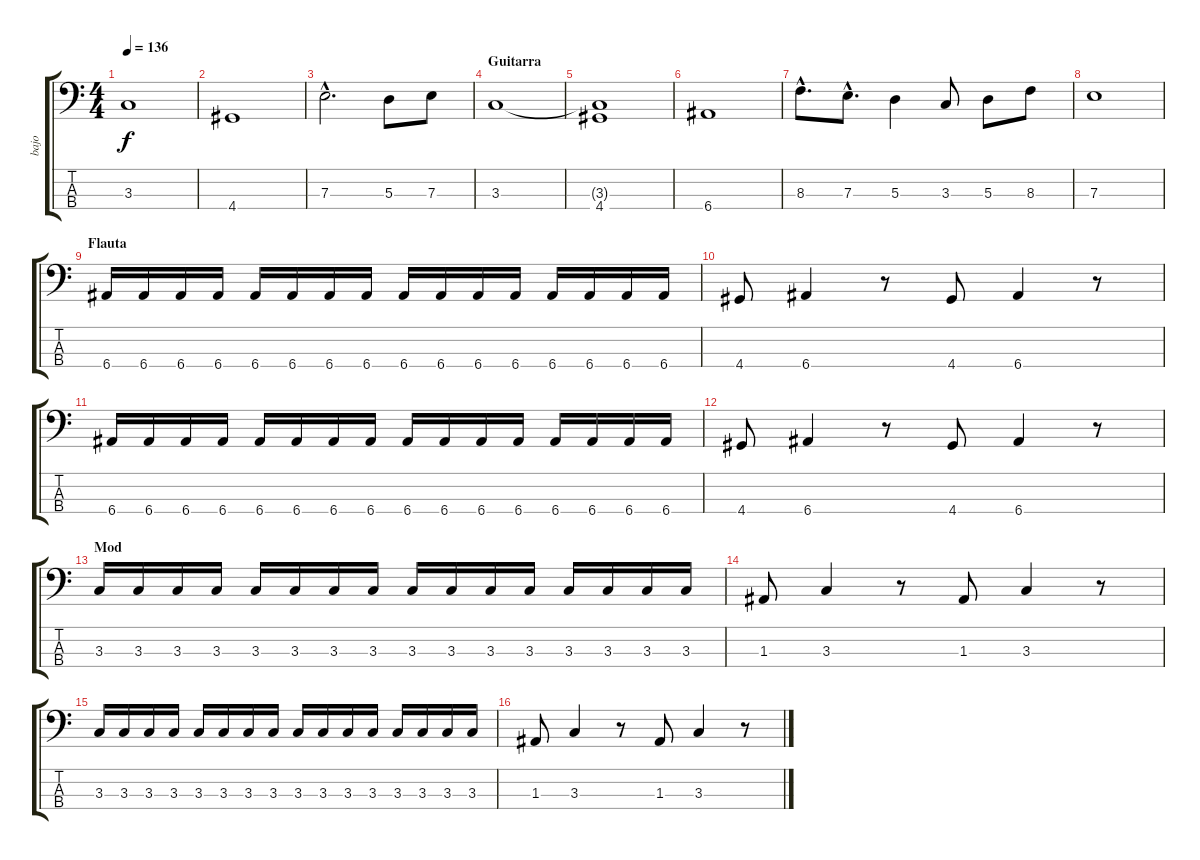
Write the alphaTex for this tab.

\track ("bajo" "bajo") {instrument electricbassfinger}
\staff {score tabs}
\tuning (G2 D2 A1 E1) {hide}
\ts (4 4)
\tempo 136
\clef f4
\ks c
3.3.1{dy f} |
4.4.1 |
7.3{hac}.2{d} 5.3.8 7.3.8 |
\section ("" "Guitarra")
3.3.1 |
(3.3{t} 4.4).1 |
6.4.1 |
8.3{hac}.8{d} 7.3{hac}.8{d} 5.3.4 3.3.8 5.3.8 8.3.8 |
7.3.1 |
\section ("" "Flauta")
6.4.16 6.4.16 6.4.16 6.4.16 6.4.16 6.4.16 6.4.16 6.4.16 6.4.16 6.4.16 6.4.16 6.4.16 6.4.16 6.4.16 6.4.16 6.4.16 |
4.4.8 6.4.4 r.8 4.4.8 6.4.4 r.8 |
6.4.16 6.4.16 6.4.16 6.4.16 6.4.16 6.4.16 6.4.16 6.4.16 6.4.16 6.4.16 6.4.16 6.4.16 6.4.16 6.4.16 6.4.16 6.4.16 |
4.4.8 6.4.4 r.8 4.4.8 6.4.4 r.8 |
\section ("" "Mod")
3.3.16 3.3.16 3.3.16 3.3.16 3.3.16 3.3.16 3.3.16 3.3.16 3.3.16 3.3.16 3.3.16 3.3.16 3.3.16 3.3.16 3.3.16 3.3.16 |
1.3.8 3.3.4 r.8 1.3.8 3.3.4 r.8 |
3.3.16 3.3.16 3.3.16 3.3.16 3.3.16 3.3.16 3.3.16 3.3.16 3.3.16 3.3.16 3.3.16 3.3.16 3.3.16 3.3.16 3.3.16 3.3.16 |
1.3.8 3.3.4 r.8 1.3.8 3.3.4 r.8
